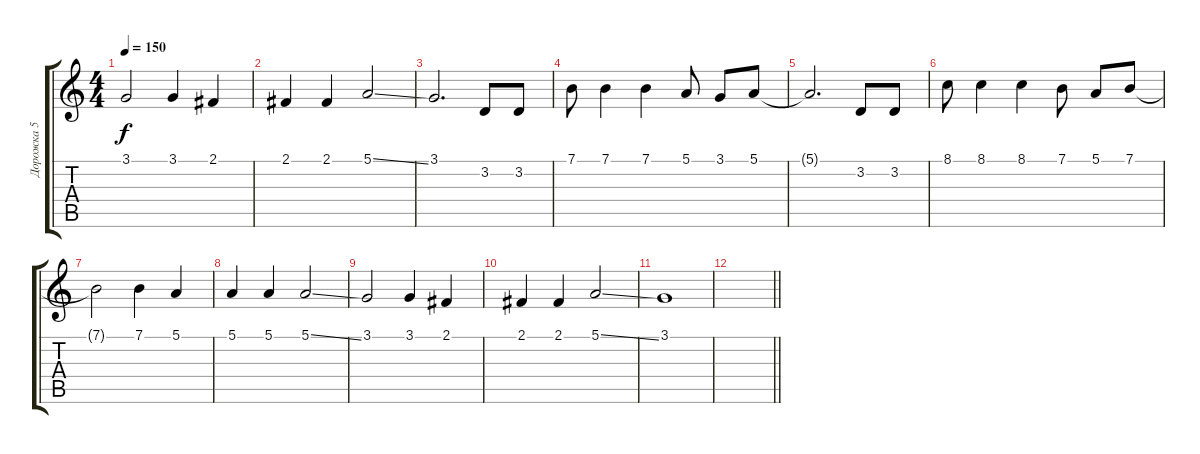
\track ("Дорожка 5" "Дорожка 5") {instrument lead2sawtooth}
\staff {score tabs}
\tuning (E4 B3 G3 D3 A2 E2) {hide}
\ts (4 4)
\tempo 150
\clef g2
\ks c
3.1.2{dy f} 3.1.4 2.1.4 |
2.1.4 2.1.4 5.1{ss}.2 |
3.1.2{d} 3.2.8 3.2.8 |
7.1.8 7.1.4 7.1.4 5.1.8 3.1.8 5.1.8 |
5.1{t}.2{d} 3.2.8 3.2.8 |
8.1.8 8.1.4 8.1.4 7.1.8 5.1.8 7.1.8 |
7.1{t}.2 7.1.4 5.1.4 |
5.1.4 5.1.4 5.1{ss}.2 |
3.1.2 3.1.4 2.1.4 |
2.1.4 2.1.4 5.1{ss}.2 |
3.1.1 |
\barLineRight lightlight
